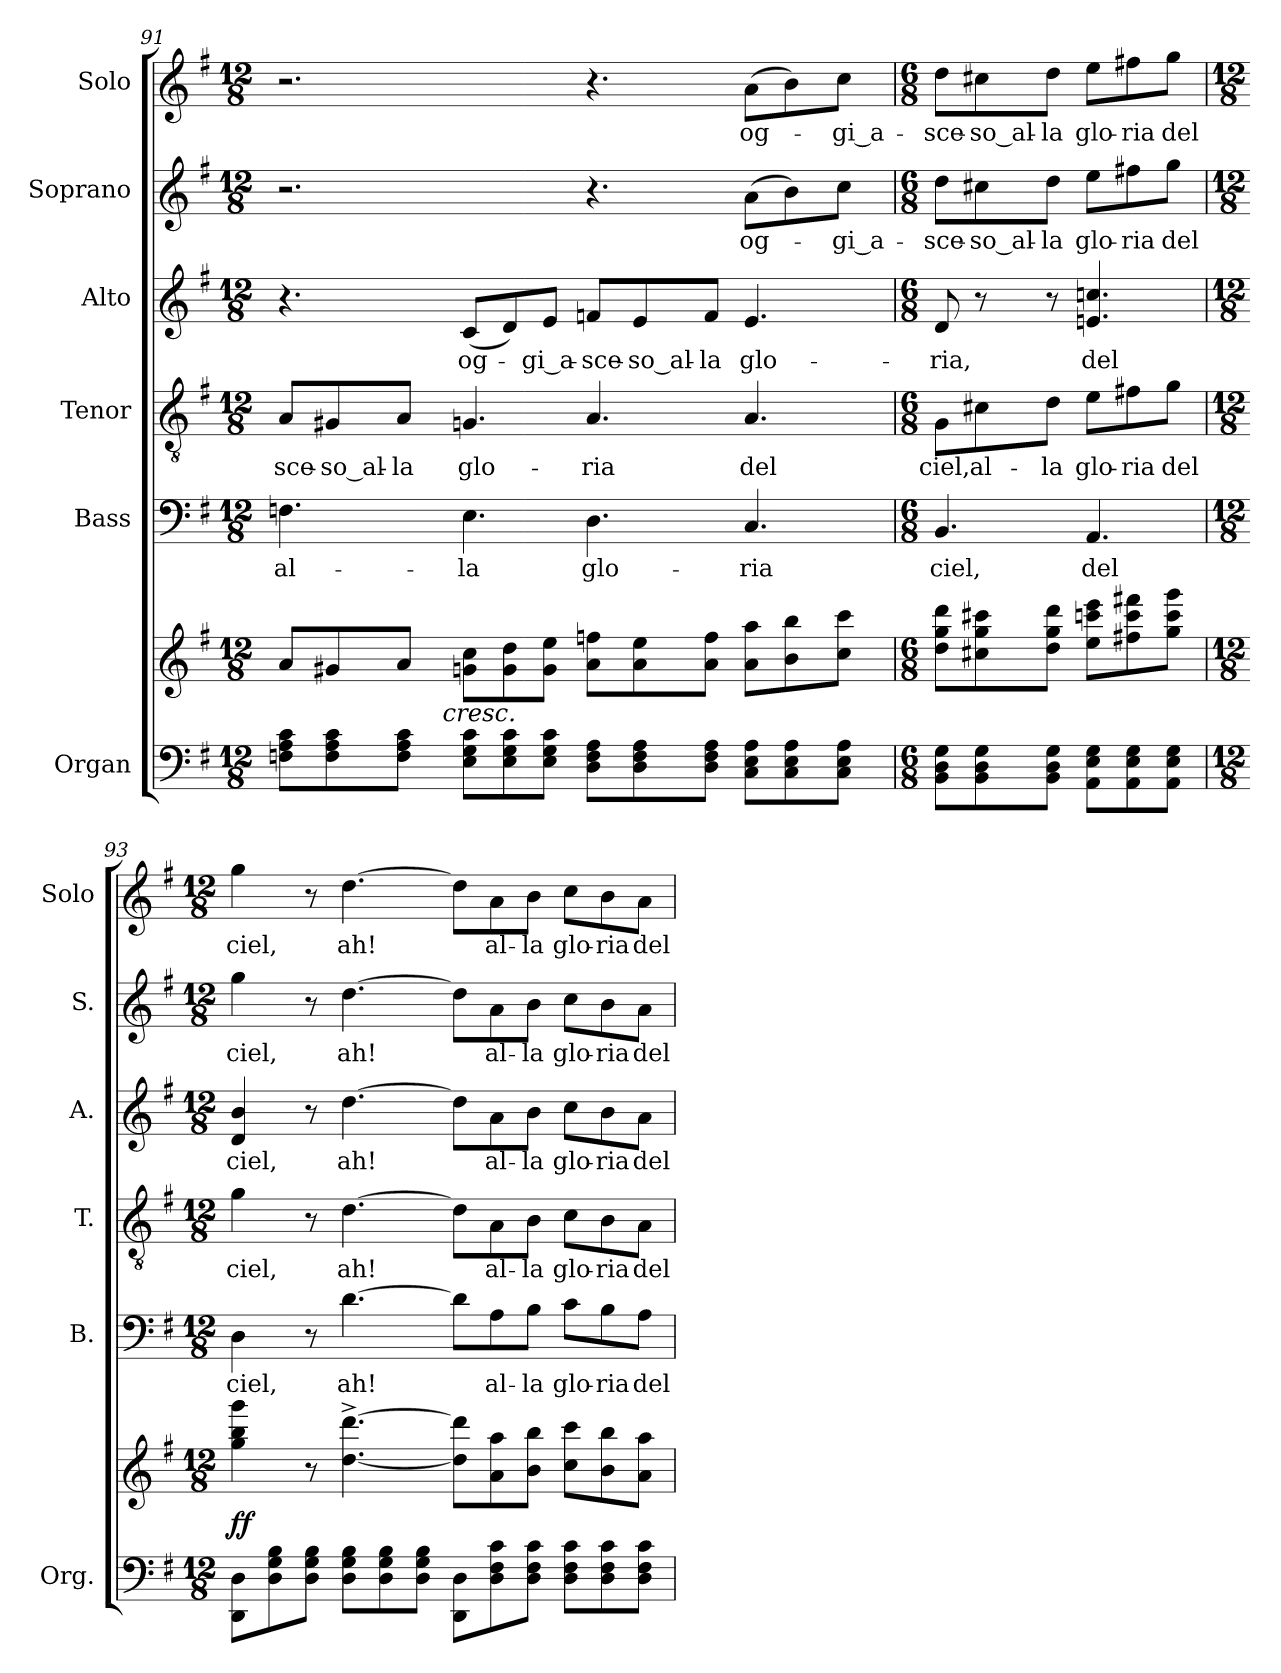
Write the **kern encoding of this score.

**kern	**kern	**dynam	**kern	**text	**kern	**text	**kern	**text	**kern	**text	**kern	**text
*part6	*part6	*part6	*part5	*part5	*part4	*part4	*part3	*part3	*part2	*part2	*part1	*part1
*staff7	*staff6	*staff6/7	*staff5	*staff5	*staff4	*staff4	*staff3	*staff3	*staff2	*staff2	*staff1	*staff1
*I"Organ	*	*	*I"Bass	*	*I"Tenor	*	*I"Alto	*	*I"Soprano	*	*I"Solo	*
*I'Org.	*	*	*I'B.	*	*I'T.	*	*I'A.	*	*I'S.	*	*I'Solo	*
!!LO:PB:g=z
*clefF4	*clefG2	*	*clefF4	*	*clefGv2	*	*clefG2	*	*clefG2	*	*clefG2	*
*	*	*	*	*	*ITrd7c12	*	*	*	*	*	*	*
*k[f#]	*k[f#]	*	*k[f#]	*	*k[f#]	*	*k[f#]	*	*k[f#]	*	*k[f#]	*
*G:	*G:	*	*G:	*	*G:	*	*G:	*	*G:	*	*G:	*
*M12/8	*M12/8	*	*M12/8	*	*M12/8	*	*M12/8	*	*M12/8	*	*M12/8	*
=91	=91	=91	=91	=91	=91	=91	=91	=91	=91	=91	=91	=91
!	!	!	!	!LO:LY:b:color=#000000	!	!	!	!	!	!	!	!
!	!	!	!	!	!	!LO:LY:b:color=#000000	!	!	!	!	!	!
*^	*	*	*	*	*	*	*	*	*	*	*	*
8Fni\ 8Ai 8ciL	4ryy	8ai/L	.	4.Fni\	al-	8AAi/L	-sce-	4.r	.	2.r	.	2.r	.
!	!	!	!	!	!	!	!LO:LY:b:color=#000000	!	!	!	!	!	!
8Fi\ 8Ai 8ci	.	8g#Xi/	.	.	.	8GG#Xi/	-so_al-	.	.	.	.	.	.
!	!	!	!	!	!	!	!LO:LY:b:color=#000000	!	!	!	!	!	!
8Fi\ 8Ai 8ciJ	16ryy	8ai/J	.	.	.	8AAi/J	-la	.	.	.	.	.	.
.	64ryy	.	.	.	.	.	.	.	.	.	.	.	.
.	256..ryy	.	.	.	.	.	.	.	.	.	.	.	.
!	!LO:TX:a:i:t=cresc.	!	!	!	!	!	!	!	!	!	!	!	!
.	1ryy	.	.	.	.	.	.	.	.	.	.	.	.
!	!	!	!	!	!LO:LY:b:color=#000000	!	!	!	!	!	!	!	!
!	!	!	!	!	!	!	!LO:LY:b:color=#000000	!	!	!	!	!	!
!	!	!	!	!	!	!	!	!	!LO:LY:b:color=#000000	!	!	!	!
8Ei\ 8Gi 8ciL	.	8gni\ 8cciL	.	4.Ei\	-la	4.GGni/	glo-	(8ci/L	og-	.	.	.	.
8Ei\ 8Gi 8ci	.	8gi\ 8ddi	.	.	.	.	.	8di/)	.	.	.	.	.
!	!	!	!	!	!	!	!	!	!LO:LY:b:color=#000000	!	!	!	!
8Ei\ 8Gi 8ciJ	.	8gi\ 8eeiJ	.	.	.	.	.	8ei/J	-gi_a-	.	.	.	.
!	!	!	!	!	!LO:LY:b:color=#000000	!	!	!	!	!	!	!	!
!	!	!	!	!	!	!	!LO:LY:b:color=#000000	!	!	!	!	!	!
!	!	!	!	!	!	!	!	!	!LO:LY:b:color=#000000	!	!	!	!
8Di\ 8Fi 8AiL	.	8ai\ 8ffniL	.	4.Di\	glo-	4.AAi/	-ria	8fni/L	-sce-	4.r	.	4.r	.
!	!	!	!	!	!	!	!	!	!LO:LY:b:color=#000000	!	!	!	!
8Di\ 8Fi 8Ai	.	8ai\ 8eei	.	.	.	.	.	8ei/	-so_al-	.	.	.	.
!	!	!	!	!	!	!	!	!	!LO:LY:b:color=#000000	!	!	!	!
8Di\ 8Fi 8AiJ	.	8ai\ 8ffiJ	.	.	.	.	.	8fi/J	-la	.	.	.	.
!	!	!	!	!	!LO:LY:b:color=#000000	!	!	!	!	!	!	!	!
!	!	!	!	!	!	!	!LO:LY:b:color=#000000	!	!	!	!	!	!
!	!	!	!	!	!	!	!	!	!LO:LY:b:color=#000000	!	!	!	!
!	!	!	!	!	!	!	!	!	!	!	!LO:LY:b:color=#000000	!	!
!	!	!	!	!	!	!	!	!	!	!	!	!	!LO:LY:b:color=#000000
8Ci\ 8Ei 8AiL	.	8ai\ 8aaiL	.	4.Ci/	-ria	4.AAi/	del	4.ei/	glo-	(8ai\L	og-	(8ai\L	og-
8Ci\ 8Ei 8Ai	.	8bi\ 8bbi	.	.	.	.	.	.	.	8bi\)	.	8bi\)	.
.	8ryy	.	.	.	.	.	.	.	.	.	.	.	.
!	!	!	!	!	!	!	!	!	!	!	!LO:LY:b:color=#000000	!	!
!	!	!	!	!	!	!	!	!	!	!	!	!	!LO:LY:b:color=#000000
8Ci\ 8Ei 8AiJ	.	8cci\ 8ccciJ	.	.	.	.	.	.	.	8cci\J	-gi_a-	8cci\J	-gi_a-
.	32ryy	.	.	.	.	.	.	.	.	.	.	.	.
.	128ryy	.	.	.	.	.	.	.	.	.	.	.	.
.	1024ryy	.	.	.	.	.	.	.	.	.	.	.	.
*v	*v	*	*	*	*	*	*	*	*	*	*	*	*
=92	=92	=92	=92	=92	=92	=92	=92	=92	=92	=92	=92	=92
*M6/8	*M6/8	*	*M6/8	*	*M6/8	*	*M6/8	*	*M6/8	*	*M6/8	*
*^	*	*	*	*	*	*	*	*	*	*	*	*
!	!	!	!	!	!LO:LY:b:color=#000000	!	!	!	!	!	!	!	!
*v	*v	*	*	*	*	*	*	*	*	*	*	*	*
*^	*	*	*	*	*	*	*	*	*	*	*	*
!	!	!	!	!	!	!	!LO:LY:b:color=#000000	!	!	!	!	!	!
*v	*v	*	*	*	*	*	*	*	*	*	*	*	*
*^	*	*	*	*	*	*	*	*	*	*	*	*
!	!	!	!	!	!	!	!	!	!LO:LY:b:color=#000000	!	!	!	!
*v	*v	*	*	*	*	*	*	*	*	*	*	*	*
*^	*	*	*	*	*	*	*	*	*	*	*	*
!	!	!	!	!	!	!	!	!	!	!	!LO:LY:b:color=#000000	!	!
*v	*v	*	*	*	*	*	*	*	*	*	*	*	*
*^	*	*	*	*	*	*	*	*	*	*	*	*
!	!	!	!	!	!	!	!	!	!	!	!	!	!LO:LY:b:color=#000000
*v	*v	*	*	*	*	*	*	*	*	*	*	*	*
8BBi\ 8Di 8GiL	8ddi\ 8ggi 8dddiL	.	4.BBi/	ciel,	8GGi\L	ciel,	8di/	-ria,	8ddi\L	-sce-	8ddi\L	-sce-
!	!	!	!	!	!	!LO:LY:b:color=#000000	!	!	!	!	!	!
!	!	!	!	!	!	!	!	!	!	!LO:LY:b:color=#000000	!	!
!	!	!	!	!	!	!	!	!	!	!	!	!LO:LY:b:color=#000000
8BBi\ 8Di 8Gi	8cc#Xi\ 8ggi 8ccc#Xi	.	.	.	8C#Xi\	al-	8r	.	8cc#Xi\	-so_al-	8cc#Xi\	-so_al-
!	!	!	!	!	!	!LO:LY:b:color=#000000	!	!	!	!	!	!
!	!	!	!	!	!	!	!	!	!	!LO:LY:b:color=#000000	!	!
!	!	!	!	!	!	!	!	!	!	!	!	!LO:LY:b:color=#000000
8BBi\ 8Di 8GiJ	8ddi\ 8ggi 8dddiJ	.	.	.	8Di\J	-la	8r	.	8ddi\J	-la	8ddi\J	-la
!	!	!	!	!LO:LY:b:color=#000000	!	!	!	!	!	!	!	!
!	!	!	!	!	!	!LO:LY:b:color=#000000	!	!	!	!	!	!
!	!	!	!	!	!	!	!	!LO:LY:b:color=#000000	!	!	!	!
!	!	!	!	!	!	!	!	!	!	!LO:LY:b:color=#000000	!	!
!	!	!	!	!	!	!	!	!	!	!	!	!LO:LY:b:color=#000000
8AAi\ 8Ei 8GiL	8eei\ 8cccni 8eeeiL	.	4.AAi/	del	8Ei\L	glo-	4.eni/ 4.ccni	del	8eei\L	glo-	8eei\L	glo-
!	!	!	!	!	!	!LO:LY:b:color=#000000	!	!	!	!	!	!
!	!	!	!	!	!	!	!	!	!	!LO:LY:b:color=#000000	!	!
!	!	!	!	!	!	!	!	!	!	!	!	!LO:LY:b:color=#000000
8AAi\ 8Ei 8Gi	8ff#Xi\ 8ccci 8fff#Xi	.	.	.	8F#Xi\	-ria	.	.	8ff#Xi\	-ria	8ff#Xi\	-ria
!	!	!	!	!	!	!LO:LY:b:color=#000000	!	!	!	!	!	!
!	!	!	!	!	!	!	!	!	!	!LO:LY:b:color=#000000	!	!
!	!	!	!	!	!	!	!	!	!	!	!	!LO:LY:b:color=#000000
8AAi\ 8Ei 8GiJ	8ggi\ 8ccci 8gggiJ	.	.	.	8Gi\J	del	.	.	8ggi\J	del	8ggi\J	del
!!LO:LB:g=z
=93	=93	=93	=93	=93	=93	=93	=93	=93	=93	=93	=93	=93
*M12/8	*M12/8	*	*M12/8	*	*M12/8	*	*M12/8	*	*M12/8	*	*M12/8	*
!	!	!	!	!LO:LY:b:color=#000000	!	!	!	!	!	!	!	!
!	!	!	!	!	!	!LO:LY:b:color=#000000	!	!	!	!	!	!
!	!	!	!	!	!	!	!	!LO:LY:b:color=#000000	!	!	!	!
!	!	!	!	!	!	!	!	!	!	!LO:LY:b:color=#000000	!	!
!	!	!	!	!	!	!	!	!	!	!	!	!LO:LY:b:color=#000000
8DDi\ 8DiL	4ggi\ 4bbi 4gggi	ff	4Di\	ciel,	4Gi\	ciel,	4di/ 4bi	ciel,	4ggi\	ciel,	4ggi\	ciel,
8Di\ 8Gi 8Bi	.	.	.	.	.	.	.	.	.	.	.	.
8Di\ 8Gi 8BiJ	8r	.	8r	.	8r	.	8r	.	8r	.	8r	.
!	!	!	!	!LO:LY:b:color=#000000	!	!	!	!	!	!	!	!
!	!	!	!	!	!	!LO:LY:b:color=#000000	!	!	!	!	!	!
!	!	!	!	!	!	!	!	!LO:LY:b:color=#000000	!	!	!	!
!	!	!	!	!	!	!	!	!	!	!LO:LY:b:color=#000000	!	!
!	!	!	!	!	!	!	!	!	!	!	!	!LO:LY:b:color=#000000
8Di\ 8Gi 8BiL	[<4.ddi\^ [>4.dddi^	.	[>4.di\	ah!	[>4.Di\	ah!	[>4.ddi\	ah!	[>4.ddi\	ah!	[>4.ddi\	ah!
8Di\ 8Gi 8Bi	.	.	.	.	.	.	.	.	.	.	.	.
8Di\ 8Gi 8BiJ	.	.	.	.	.	.	.	.	.	.	.	.
8DDi\ 8DiL	8ddi\] 8dddi]L	.	8di\L]	.	8Di\L]	.	8ddi\L]	.	8ddi\L]	.	8ddi\L]	.
!	!	!	!	!LO:LY:b:color=#000000	!	!	!	!	!	!	!	!
!	!	!	!	!	!	!LO:LY:b:color=#000000	!	!	!	!	!	!
!	!	!	!	!	!	!	!	!LO:LY:b:color=#000000	!	!	!	!
!	!	!	!	!	!	!	!	!	!	!LO:LY:b:color=#000000	!	!
!	!	!	!	!	!	!	!	!	!	!	!	!LO:LY:b:color=#000000
8Di\ 8F#i 8ci	8ai\ 8aai	.	8Ai\	al-	8AAi\	al-	8ai\	al-	8ai\	al-	8ai\	al-
!	!	!	!	!LO:LY:b:color=#000000	!	!	!	!	!	!	!	!
!	!	!	!	!	!	!LO:LY:b:color=#000000	!	!	!	!	!	!
!	!	!	!	!	!	!	!	!LO:LY:b:color=#000000	!	!	!	!
!	!	!	!	!	!	!	!	!	!	!LO:LY:b:color=#000000	!	!
!	!	!	!	!	!	!	!	!	!	!	!	!LO:LY:b:color=#000000
8Di\ 8F#i 8ciJ	8bi\ 8bbiJ	.	8Bi\J	-la	8BBi\J	-la	8bi\J	-la	8bi\J	-la	8bi\J	-la
!	!	!	!	!LO:LY:b:color=#000000	!	!	!	!	!	!	!	!
!	!	!	!	!	!	!LO:LY:b:color=#000000	!	!	!	!	!	!
!	!	!	!	!	!	!	!	!LO:LY:b:color=#000000	!	!	!	!
!	!	!	!	!	!	!	!	!	!	!LO:LY:b:color=#000000	!	!
!	!	!	!	!	!	!	!	!	!	!	!	!LO:LY:b:color=#000000
8Di\ 8F#i 8ciL	8cci\ 8ccciL	.	8ci\L	glo-	8Ci\L	glo-	8cci\L	glo-	8cci\L	glo-	8cci\L	glo-
!	!	!	!	!LO:LY:b:color=#000000	!	!	!	!	!	!	!	!
!	!	!	!	!	!	!LO:LY:b:color=#000000	!	!	!	!	!	!
!	!	!	!	!	!	!	!	!LO:LY:b:color=#000000	!	!	!	!
!	!	!	!	!	!	!	!	!	!	!LO:LY:b:color=#000000	!	!
!	!	!	!	!	!	!	!	!	!	!	!	!LO:LY:b:color=#000000
8Di\ 8F#i 8ci	8bi\ 8bbi	.	8Bi\	-ria	8BBi\	-ria	8bi\	-ria	8bi\	-ria	8bi\	-ria
!	!	!	!	!LO:LY:b:color=#000000	!	!	!	!	!	!	!	!
!	!	!	!	!	!	!LO:LY:b:color=#000000	!	!	!	!	!	!
!	!	!	!	!	!	!	!	!LO:LY:b:color=#000000	!	!	!	!
!	!	!	!	!	!	!	!	!	!	!LO:LY:b:color=#000000	!	!
!	!	!	!	!	!	!	!	!	!	!	!	!LO:LY:b:color=#000000
8Di\ 8F#i 8ciJ	8ai\ 8aaiJ	.	8Ai\J	del	8AAi\J	del	8ai\J	del	8ai\J	del	8ai\J	del
=	=	=	=	=	=	=	=	=	=	=	=	=
*-	*-	*-	*-	*-	*-	*-	*-	*-	*-	*-	*-	*-
